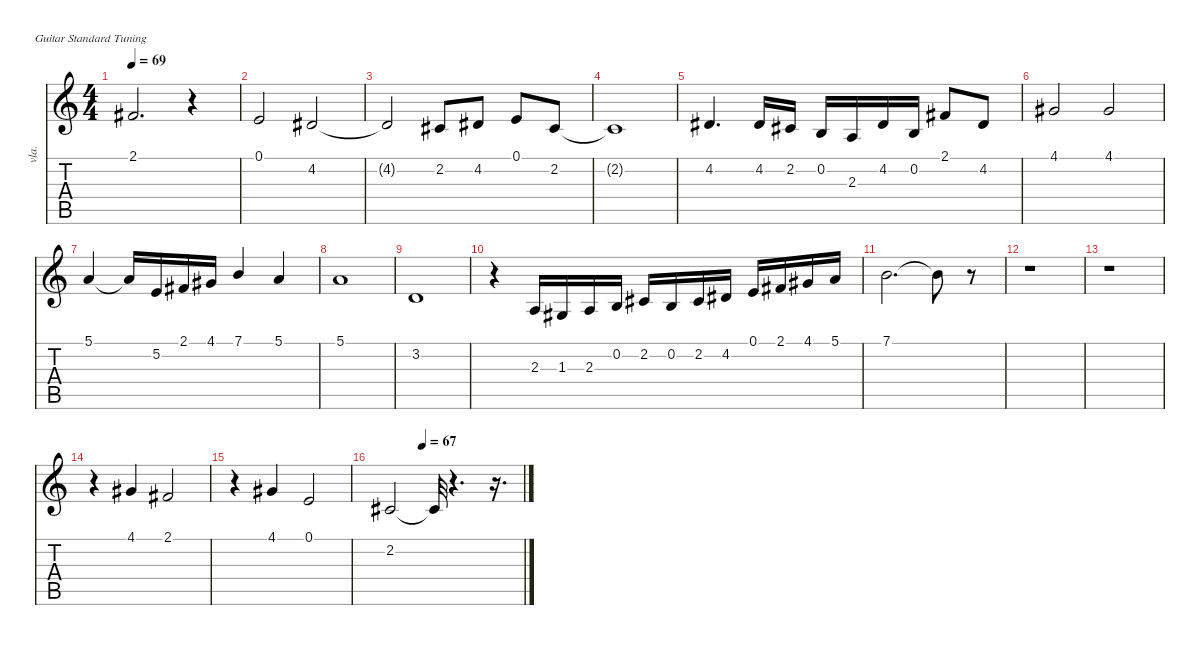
\defaultSystemsLayout 4
\hideDynamics
\bracketExtendMode nobrackets
\otherSystemsTrackNameOrientation horizontal
\track ("Track 5" "vla.") {instrument viola}
\staff {score tabs}
\tuning (E4 B3 G3 D3 A2 E2)
\ts (4 4)
\tempo 69
\clef g2
\ks c
2.1{acc #}.2{d dy mf beam Up} r.4{beam Up} |
0.1.2{dy f beam Up} 4.2{acc #}.2{beam Up} |
4.2{t acc #}.2{beam Up} 2.2{acc #}.8{beam Up} 4.2{acc #}.8{beam Up} 0.1.8{beam Up} 2.2{acc #}.8{beam Up} |
2.2{t acc #}.1{beam Up} |
4.2{acc #}.4{d beam Up} 4.2{acc #}.16{dy mf beam Up} 2.2{acc #}.16{beam Up} 0.2.16{beam Up} 2.3.16{dy f beam Up} 4.2{acc #}.16{dy mf beam Up} 0.2.16{dy mp beam Up} 2.1{acc #}.8{dy mf beam Up} 4.2{acc #}.8{beam Up} |
4.1{acc #}.2{dy f beam Up} 4.1{acc #}.2{beam Up} |
5.1.4{dy ff beam Up} 5.1{t}.16{dy f beam Up} 5.2.16{dy ff beam Up} 2.1{acc #}.16{beam Up} 4.1{acc #}.16{beam Up} 7.1.4{dy fff beam Up} 5.1.4{dy f beam Up} |
5.1.1{beam Up} |
3.2.1{beam Up} |
r.4{instrument viola beam Down} 2.3.16{dy mp beam Up} 1.3{acc #}.16{beam Up} 2.3.16{beam Up} 0.2.16{beam Up} 2.2{acc #}.16{beam Up} 0.2.16{dy mf beam Up} 2.2{acc #}.16{beam Up} 4.2{acc #}.16{beam Up} 0.1.16{beam Up} 2.1{acc #}.16{beam Up} 4.1{acc #}.16{beam Up} 5.1.16{beam Up} |
7.1.2{d beam Down} 7.1{t}.8{dy f beam Down} r.8{beam Down} |
r.1{beam Down} |
r.1{beam Down} |
r.4{instrument stringensemble1 beam Down} 4.1{acc #}.4{beam Up} 2.1{acc #}.2{beam Up} |
r.4{beam Down} 4.1{acc #}.4{beam Up} 0.1.2{beam Up} |
\tempo (67 0.25)
2.2{acc #}.2{beam Up} 2.2{t acc #}.32{beam Up} r.4{d beam Up} r.16{d beam Up}
